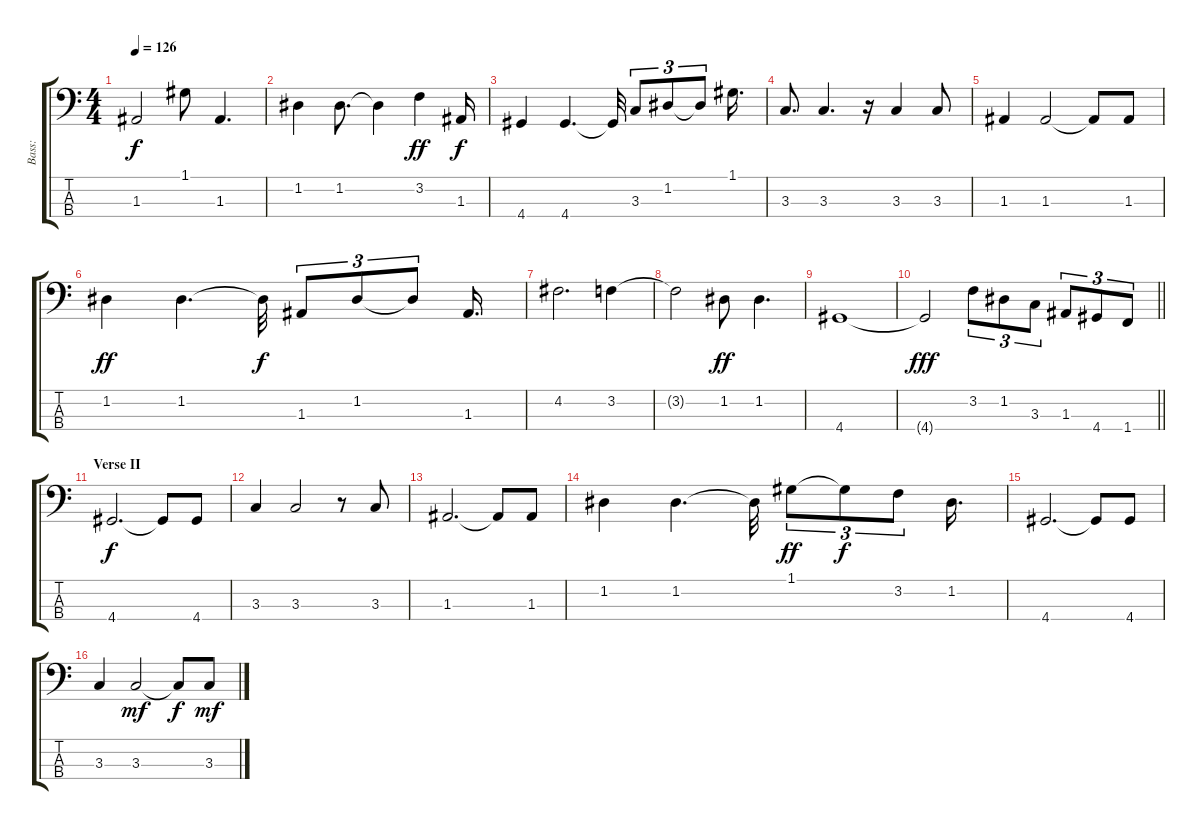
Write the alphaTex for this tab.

\track ("Bass:" "Bass:") {instrument electricbassfinger}
\staff {score tabs}
\tuning (G2 D2 A1 E1) {hide}
\ts (4 4)
\tempo 126
\clef f4
\ks c
1.3.2{dy f} 1.1.8 1.3.4{d} |
1.2.4 1.2.8{d} 1.2{t}.4 3.2.4{dy ff} 1.3.16{dy f} |
4.4.4 4.4.4{d} 4.4{t}.32 3.3.8{tu (3 2)} 1.2.8{tu (3 2)} 1.2{t}.8{tu (3 2)} 1.1.16{d} |
3.3.8{d} 3.3.4{d} r.16 3.3.4 3.3.8 |
1.3.4 1.3.2 1.3{t}.8 1.3.8 |
1.2.4{dy ff} 1.2.4{d} 1.2{t}.32{dy f} 1.3.8{tu (3 2)} 1.2.8{tu (3 2)} 1.2{t}.8{tu (3 2)} 1.3.16{d} |
4.2.2{d} 3.2.4 |
3.2{t}.2 1.2.8{dy ff} 1.2.4{d} |
4.4.1 |
\barLineRight lightlight
4.4{t}.2{dy fff} 3.2.8{tu (3 2)} 1.2.8{tu (3 2)} 3.3.8{tu (3 2)} 1.3.8{tu (3 2)} 4.4.8{tu (3 2)} 1.4.8{tu (3 2)} |
\section ("" "Verse II")
4.4.2{d dy f} 4.4{t}.8 4.4.8 |
3.3.4 3.3.2 r.8 3.3.8 |
1.3.2{d} 1.3{t}.8 1.3.8 |
1.2.4 1.2.4{d} 1.2{t}.32 1.1.8{tu (3 2) dy ff} 1.1{t}.8{tu (3 2) dy f} 3.2.8{tu (3 2)} 1.2.16{d} |
4.4.2{d} 4.4{t}.8 4.4.8 |
3.3.4 3.3.2{dy mf} 3.3{t}.8{dy f} 3.3.8{dy mf}
